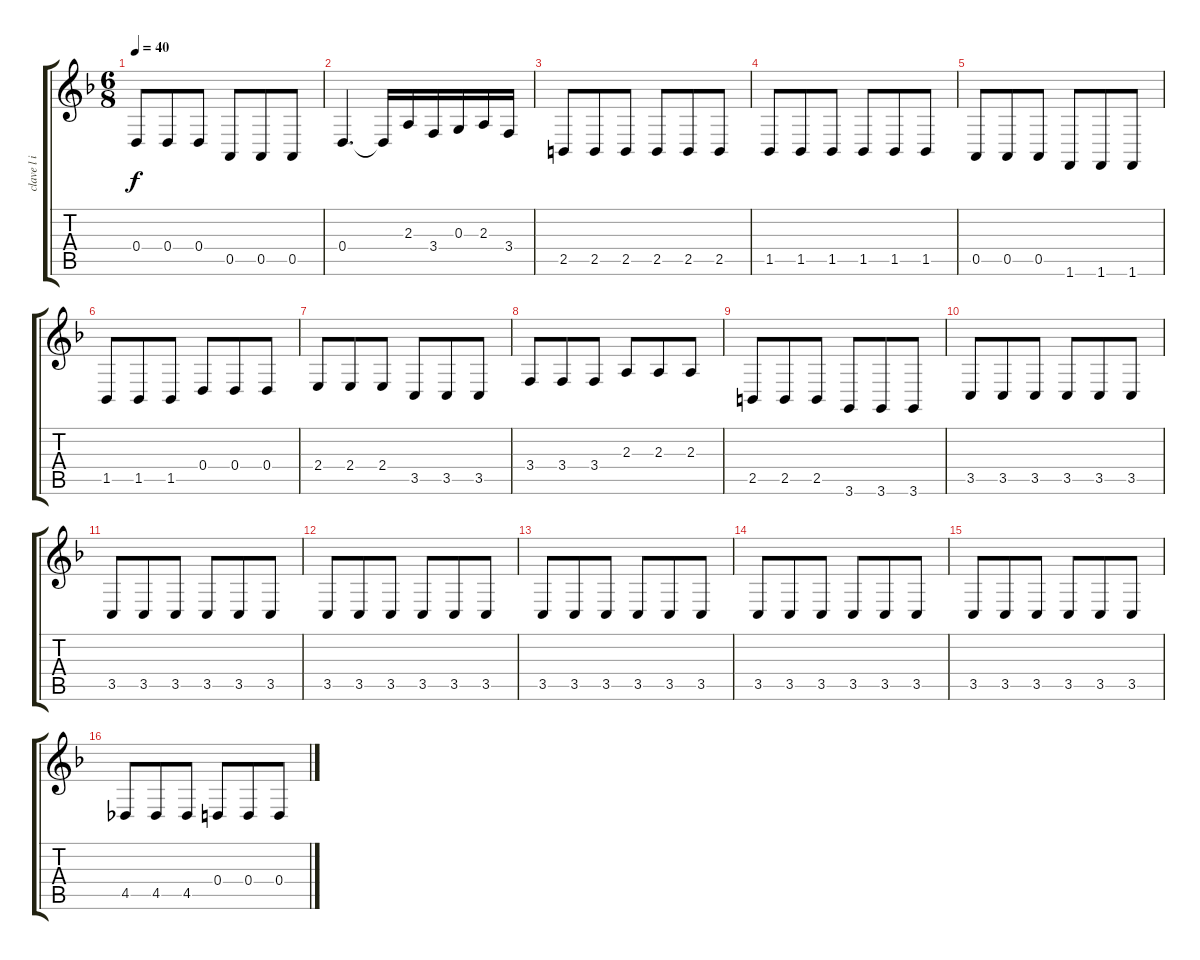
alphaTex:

\track ("clave l i" "clave l i") {instrument harpsichord}
\staff {score tabs}
\tuning (E4 B3 G3 D3 A2 E2) {hide}
\ts (6 8)
\tempo 40
\clef g2
\ks dminor
0.4.8{dy f} 0.4.8 0.4.8 0.5.8 0.5.8 0.5.8 |
0.4.4{d} 0.4{t}.16 2.3.16 3.4.16 0.3.16 2.3.16 3.4.16 |
2.5.8 2.5.8 2.5.8 2.5.8 2.5.8 2.5.8 |
1.5.8 1.5.8 1.5.8 1.5.8 1.5.8 1.5.8 |
0.5.8 0.5.8 0.5.8 1.6.8 1.6.8 1.6.8 |
1.5.8 1.5.8 1.5.8 0.4.8 0.4.8 0.4.8 |
2.4.8 2.4.8 2.4.8 3.5.8 3.5.8 3.5.8 |
3.4.8 3.4.8 3.4.8 2.3.8 2.3.8 2.3.8 |
2.5.8 2.5.8 2.5.8 3.6.8 3.6.8 3.6.8 |
3.5.8 3.5.8 3.5.8 3.5.8 3.5.8 3.5.8 |
3.5.8 3.5.8 3.5.8 3.5.8 3.5.8 3.5.8 |
3.5.8 3.5.8 3.5.8 3.5.8 3.5.8 3.5.8 |
3.5.8 3.5.8 3.5.8 3.5.8 3.5.8 3.5.8 |
3.5.8 3.5.8 3.5.8 3.5.8 3.5.8 3.5.8 |
3.5.8 3.5.8 3.5.8 3.5.8 3.5.8 3.5.8 |
4.5.8 4.5.8 4.5.8 0.4.8 0.4.8 0.4.8
